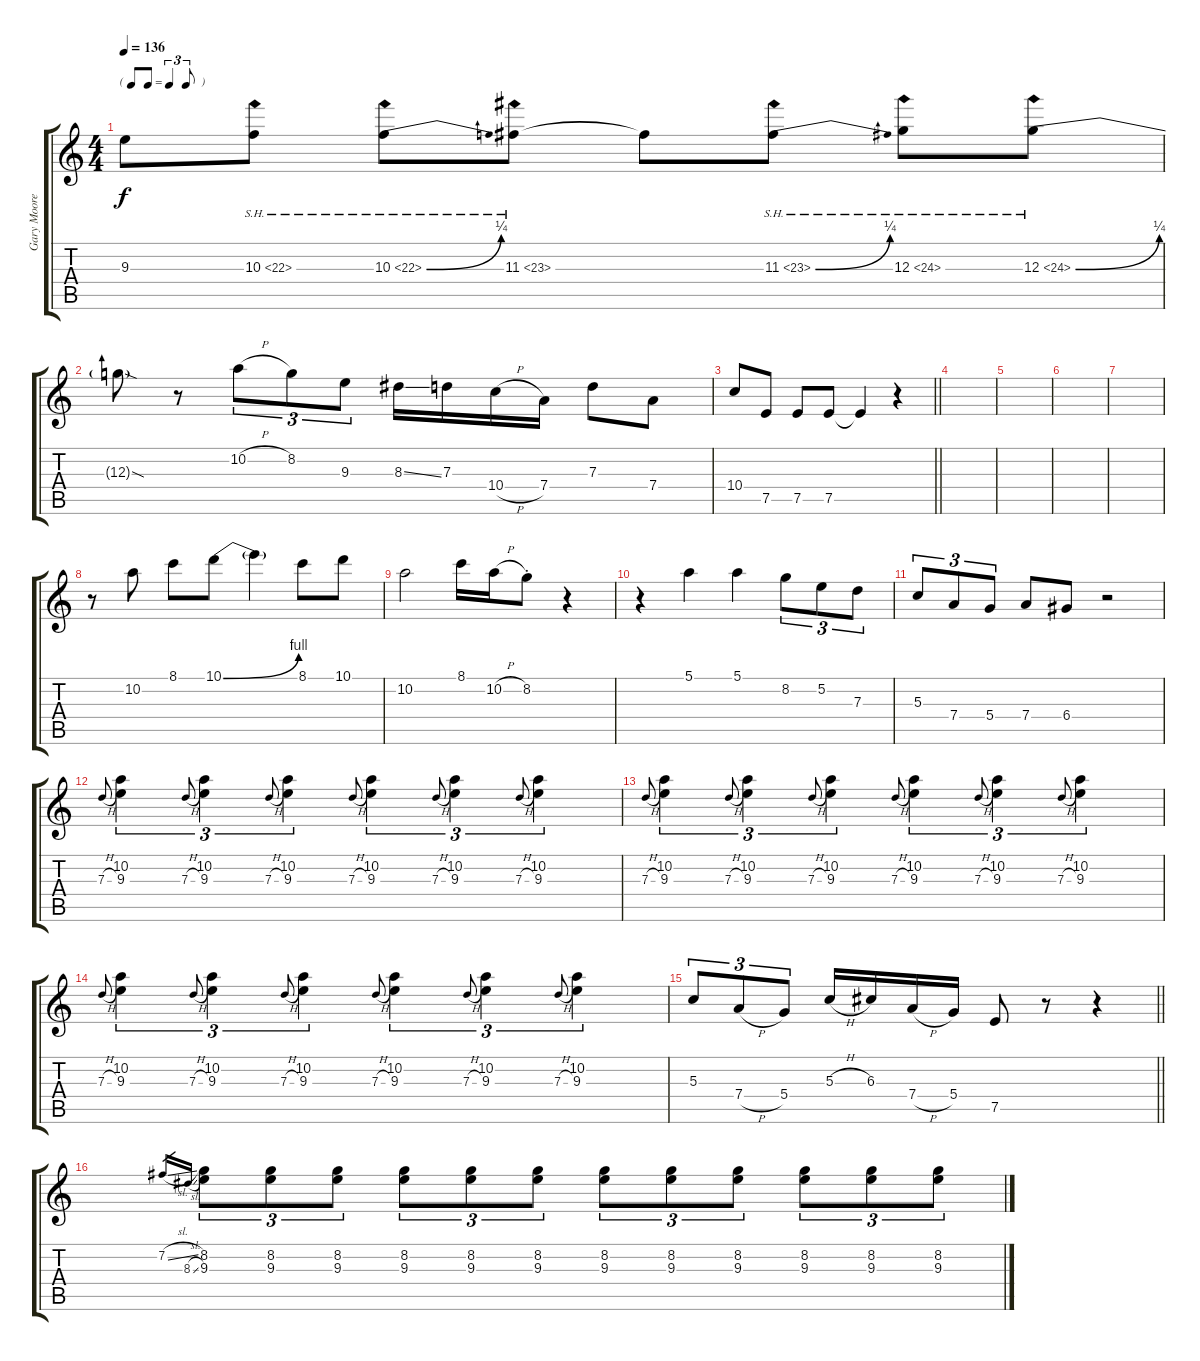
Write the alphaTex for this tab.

\track ("Gary Moore" "Gary Moore") {instrument overdrivenguitar}
\staff {score tabs}
\tuning (E4 B3 G3 D3 A2 E2) {hide}
\ts (4 4)
\tf triplet8th
\tempo 136
\clef g2
\ks c
9.3{t}.8{dy f} 10.3{sh 12}.8 10.3{be (bend 0 0 60 1) sh 12}.8 11.3{sh 12}.8 11.3{t}.8 11.3{be (bend 0 0 60 1) sh 12}.8 12.3{sh 12}.8 12.3{be (bend 0 0 60 1) sh 12}.8 |
12.3{sod t}.8 r.8 10.2{h}.8{tu (3 2)} 8.2.8{tu (3 2)} 9.3.8{tu (3 2)} 8.3{ss}.16 7.3.16 10.4{h}.16 7.4.16 7.3.8 7.4.8 |
\barLineRight lightlight
10.4.8 7.5.8 7.5.8 7.5.8 7.5{t}.4 r.4 |
|
|
|
|
r.8 10.2.8 8.1.8 10.1{be (bend 0 0 60 4)}.8 10.1{t}.4 8.1.8 10.1.8 |
10.2.2 8.1.16 10.2{h}.16 8.2{st}.8 r.4 |
r.4 5.1.4 5.1.4 8.2.8{tu (3 2)} 5.2.8{tu (3 2)} 7.3.8{tu (3 2)} |
5.3.8{tu (3 2)} 7.4.8{tu (3 2)} 5.4.8{tu (3 2)} 7.4.8 6.4.8 r.2 |
7.3{h}.8{gr onbeat} (10.2 9.3).4{tu (3 2)} 7.3{h}.8{gr onbeat} (10.2 9.3).4{tu (3 2)} 7.3{h}.8{gr onbeat} (10.2 9.3).4{tu (3 2)} 7.3{h}.8{gr onbeat} (10.2 9.3).4{tu (3 2)} 7.3{h}.8{gr onbeat} (10.2 9.3).4{tu (3 2)} 7.3{h}.8{gr onbeat} (10.2 9.3).4{tu (3 2)} |
7.3{h}.8{gr onbeat} (10.2 9.3).4{tu (3 2)} 7.3{h}.8{gr onbeat} (10.2 9.3).4{tu (3 2)} 7.3{h}.8{gr onbeat} (10.2 9.3).4{tu (3 2)} 7.3{h}.8{gr onbeat} (10.2 9.3).4{tu (3 2)} 7.3{h}.8{gr onbeat} (10.2 9.3).4{tu (3 2)} 7.3{h}.8{gr onbeat} (10.2 9.3).4{tu (3 2)} |
7.3{h}.8{gr onbeat} (10.2 9.3).4{tu (3 2)} 7.3{h}.8{gr onbeat} (10.2 9.3).4{tu (3 2)} 7.3{h}.8{gr onbeat} (10.2 9.3).4{tu (3 2)} 7.3{h}.8{gr onbeat} (10.2 9.3).4{tu (3 2)} 7.3{h}.8{gr onbeat} (10.2 9.3).4{tu (3 2)} 7.3{h}.8{gr onbeat} (10.2 9.3).4{tu (3 2)} |
\barLineRight lightlight
5.3.8{tu (3 2)} 7.4{h}.8{tu (3 2)} 5.4.8{tu (3 2)} 5.3{h}.16 6.3.16 7.4{h}.16 5.4.16 7.5.8 r.8 r.4 |
7.2{sl}.16{gr} 8.3{sl}.16{gr} (8.2 9.3).8{tu (3 2)} (8.2 9.3).8{tu (3 2)} (8.2 9.3).8{tu (3 2)} (8.2 9.3).8{tu (3 2)} (8.2 9.3).8{tu (3 2)} (8.2 9.3).8{tu (3 2)} (8.2 9.3).8{tu (3 2)} (8.2 9.3).8{tu (3 2)} (8.2 9.3).8{tu (3 2)} (8.2 9.3).8{tu (3 2)} (8.2 9.3).8{tu (3 2)} (8.2 9.3).8{tu (3 2)}
